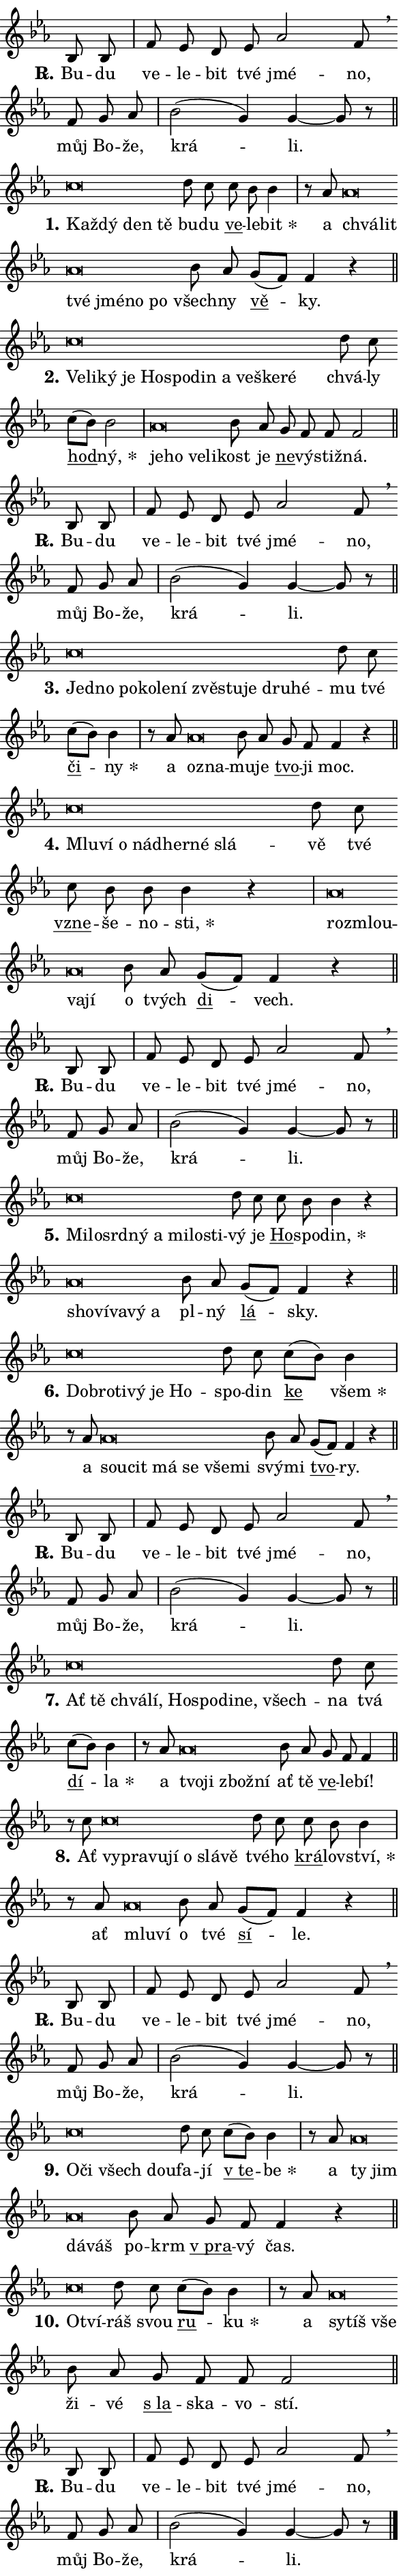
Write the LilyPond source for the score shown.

\version "2.24.0"
\header { tagline = "" }
\paper {
  indent = 0\cm
  top-margin = 0\cm
  right-margin = 0.13\cm % to fit lyric hyphens
  bottom-margin = 0\cm
  left-margin = 0\cm
  paper-width = 10\cm
  page-breaking = #ly:one-page-breaking
  system-system-spacing.basic-distance = #11
  score-system-spacing.basic-distance = #11
  ragged-last = ##f
}


%% Author: Thomas Morley
%% https://lists.gnu.org/archive/html/lilypond-user/2020-05/msg00002.html
#(define (line-position grob)
"Returns position of @var[grob} in current system:
   @code{'start}, if at first time-step
   @code{'end}, if at last time-step
   @code{'middle} otherwise
"
  (let* ((col (ly:item-get-column grob))
         (ln (ly:grob-object col 'left-neighbor))
         (rn (ly:grob-object col 'right-neighbor))
         (col-to-check-left (if (ly:grob? ln) ln col))
         (col-to-check-right (if (ly:grob? rn) rn col))
         (break-dir-left
           (and
             (ly:grob-property col-to-check-left 'non-musical #f)
             (ly:item-break-dir col-to-check-left)))
         (break-dir-right
           (and
             (ly:grob-property col-to-check-right 'non-musical #f)
             (ly:item-break-dir col-to-check-right))))
        (cond ((eqv? 1 break-dir-left) 'start)
              ((eqv? -1 break-dir-right) 'end)
              (else 'middle))))

#(define (tranparent-at-line-position vctor)
  (lambda (grob)
  "Relying on @code{line-position} select the relevant enry from @var{vctor}.
Used to determine transparency,"
    (case (line-position grob)
      ((end) (not (vector-ref vctor 0)))
      ((middle) (not (vector-ref vctor 1)))
      ((start) (not (vector-ref vctor 2))))))

noteHeadBreakVisibility =
#(define-music-function (break-visibility)(vector?)
"Makes @code{NoteHead}s transparent relying on @var{break-visibility}"
#{
  \override NoteHead.transparent =
    #(tranparent-at-line-position break-visibility)
#})

#(define delete-ledgers-for-transparent-note-heads
  (lambda (grob)
    "Reads whether a @code{NoteHead} is transparent.
If so this @code{NoteHead} is removed from @code{'note-heads} from
@var{grob}, which is supposed to be @code{LedgerLineSpanner}.
As a result ledgers are not printed for this @code{NoteHead}"
    (let* ((nhds-array (ly:grob-object grob 'note-heads))
           (nhds-list
             (if (ly:grob-array? nhds-array)
                 (ly:grob-array->list nhds-array)
                 '()))
           ;; Relies on the transparent-property being done before
           ;; Staff.LedgerLineSpanner.after-line-breaking is executed.
           ;; This is fragile ...
           (to-keep
             (remove
               (lambda (nhd)
                 (ly:grob-property nhd 'transparent #f))
               nhds-list)))
      ;; TODO find a better method to iterate over grob-arrays, similiar
      ;; to filter/remove etc for lists
      ;; For now rebuilt from scratch
      (set! (ly:grob-object grob 'note-heads)  '())
      (for-each
        (lambda (nhd)
          (ly:pointer-group-interface::add-grob grob 'note-heads nhd))
        to-keep))))

squashNotes = {
  \override NoteHead.X-extent = #'(-0.2 . 0.2)
  \override NoteHead.Y-extent = #'(-0.75 . 0)
  \override NoteHead.stencil =
    #(lambda (grob)
       (let ((pos (ly:grob-property grob 'staff-position)))
         (begin
           (if (< pos -7) (display "ERROR: Lower brevis then expected\n") (display ""))
           (if (<= pos -6) ly:text-interface::print ly:note-head::print))))
}
unSquashNotes = {
  \revert NoteHead.X-extent
  \revert NoteHead.Y-extent
  \revert NoteHead.stencil
}

hideNotes = \noteHeadBreakVisibility #begin-of-line-visible
unHideNotes = \noteHeadBreakVisibility #all-visible

% work-around for resetting accidentals
% https://lilypond.org/doc/v2.23/Documentation/notation/displaying-rhythms#unmetered-music
cadenzaMeasure = {
  \cadenzaOff
  \partial 1024 s1024
  \cadenzaOn
}

#(define-markup-command (accent layout props text) (markup?)
  "Underline accented syllable"
  (interpret-markup layout props
    #{\markup \override #'(offset . 4.3) \underline { #text }#}))

responsum = \markup \concat {
  "R" \hspace #-1.05 \path #0.1 #'((moveto 0 0.07) (lineto 0.9 0.8)) \hspace #0.05 "."
}

spaceSize = #0.6828661417322834 % exact space size for TeX Gyre Schola

\layout {
  \context {
    \Staff
    \remove "Time_signature_engraver"
    \override LedgerLineSpanner.after-line-breaking = #delete-ledgers-for-transparent-note-heads
  }
  \context {
    \Lyrics {
      \override LyricSpace.minimum-distance = \spaceSize
      \override LyricText.font-name = #"TeX Gyre Schola"
      \override LyricText.font-size = 1
      \override StanzaNumber.font-name = #"TeX Gyre Schola Bold"
      \override StanzaNumber.font-size = 1
    }
  }
  \context {
    \Score 
    \override NoteHead.text =
      #(lambda (grob) 
        (let ((pos (ly:grob-property grob 'staff-position)))
          #{\markup {
            \combine
              \halign #-0.55 \raise #(if (= pos -6) 0 0.5) \override #'(thickness . 2) \draw-line #'(3.2 . 0)
              \musicglyph "noteheads.sM1"
          }#}))
  }
}

% magnetic-lyrics.ily
%
%   written by
%     Jean Abou Samra <jean@abou-samra.fr>
%     Werner Lemberg <wl@gnu.org>
%
%   adapted by
%     Jiri Hon <jiri.hon@gmail.com>
%
% Version 2022-Apr-15

% https://www.mail-archive.com/lilypond-user@gnu.org/msg149350.html

#(define (Left_hyphen_pointer_engraver context)
   "Collect syllable-hyphen-syllable occurrences in lyrics and store
them in properties.  This engraver only looks to the left.  For
example, if the lyrics input is @code{foo -- bar}, it does the
following.

@itemize @bullet
@item
Set the @code{text} property of the @code{LyricHyphen} grob between
@q{foo} and @q{bar} to @code{foo}.

@item
Set the @code{left-hyphen} property of the @code{LyricText} grob with
text @q{foo} to the @code{LyricHyphen} grob between @q{foo} and
@q{bar}.
@end itemize

Use this auxiliary engraver in combination with the
@code{lyric-@/text::@/apply-@/magnetic-@/offset!} hook."
   (let ((hyphen #f)
         (text #f))
     (make-engraver
      (acknowledgers
       ((lyric-syllable-interface engraver grob source-engraver)
        (set! text grob)))
      (end-acknowledgers
       ((lyric-hyphen-interface engraver grob source-engraver)
        ;(when (not (grob::has-interface grob 'lyric-space-interface))
          (set! hyphen grob)));)
      ((stop-translation-timestep engraver)
       (when (and text hyphen)
         (ly:grob-set-object! text 'left-hyphen hyphen))
       (set! text #f)
       (set! hyphen #f)))))

#(define (lyric-text::apply-magnetic-offset! grob)
   "If the space between two syllables is less than the value in
property @code{LyricText@/.details@/.squash-threshold}, move the right
syllable to the left so that it gets concatenated with the left
syllable.

Use this function as a hook for
@code{LyricText@/.after-@/line-@/breaking} if the
@code{Left_@/hyphen_@/pointer_@/engraver} is active."
   (let ((hyphen (ly:grob-object grob 'left-hyphen #f)))
     (when hyphen
       (let ((left-text (ly:spanner-bound hyphen LEFT)))
         (when (grob::has-interface left-text 'lyric-syllable-interface)
           (let* ((common (ly:grob-common-refpoint grob left-text X))
                  (this-x-ext (ly:grob-extent grob common X))
                  (left-x-ext
                   (begin
                     ;; Trigger magnetism for left-text.
                     (ly:grob-property left-text 'after-line-breaking)
                     (ly:grob-extent left-text common X)))
                  ;; `delta` is the gap width between two syllables.
                  (delta (- (interval-start this-x-ext)
                            (interval-end left-x-ext)))
                  (details (ly:grob-property grob 'details))
                  (threshold (assoc-get 'squash-threshold details 0.2)))
             (when (< delta threshold)
               (let* (;; We have to manipulate the input text so that
                      ;; ligatures crossing syllable boundaries are not
                      ;; disabled.  For languages based on the Latin
                      ;; script this is essentially a beautification.
                      ;; However, for non-Western scripts it can be a
                      ;; necessity.
                      (lt (ly:grob-property left-text 'text))
                      (rt (ly:grob-property grob 'text))
                      (is-space (grob::has-interface hyphen 'lyric-space-interface))
                      (space (if is-space " " ""))
                      (extra-delta (if is-space spaceSize 0))
                      ;; Append new syllable.
                      (ltrt-space (if (and (string? lt) (string? rt))
                                (string-append lt space rt)
                                (make-concat-markup (list lt space rt))))
                      ;; Right-align `ltrt` to the right side.
                      (ltrt-space-markup (grob-interpret-markup
                               grob
                               (make-translate-markup
                                (cons (interval-length this-x-ext) 0)
                                (make-right-align-markup ltrt-space)))))
                 (begin
                   ;; Don't print `left-text`.
                   (ly:grob-set-property! left-text 'stencil #f)
                   ;; Set text and stencil (which holds all collected
                   ;; syllables so far) and shift it to the left.
                   (ly:grob-set-property! grob 'text ltrt-space)
                   (ly:grob-set-property! grob 'stencil ltrt-space-markup)
                   (ly:grob-translate-axis! grob (- (- delta extra-delta)) X))))))))))


#(define (lyric-hyphen::displace-bounds-first grob)
   ;; Make very sure this callback isn't triggered too early.
   (let ((left (ly:spanner-bound grob LEFT))
         (right (ly:spanner-bound grob RIGHT)))
     (ly:grob-property left 'after-line-breaking)
     (ly:grob-property right 'after-line-breaking)
     (ly:lyric-hyphen::print grob)))

squashThreshold = #0.4

\layout {
  \context {
    \Lyrics
    \consists #Left_hyphen_pointer_engraver
    \override LyricText.after-line-breaking =
      #lyric-text::apply-magnetic-offset!
    \override LyricHyphen.stencil = #lyric-hyphen::displace-bounds-first
    \override LyricText.details.squash-threshold = \squashThreshold
    \override LyricHyphen.minimum-distance = 0
    \override LyricHyphen.minimum-length = \squashThreshold
  }
}

squashText = \override LyricText.details.squash-threshold = 9999
unSquashText = \override LyricText.details.squash-threshold = \squashThreshold

leftText = \override LyricText.self-alignment-X = #LEFT
unLeftText = \revert LyricText.self-alignment-X

starOffset = #(lambda (grob) 
                (let ((x_offset (ly:self-alignment-interface::aligned-on-x-parent grob)))
                  (if (= x_offset 0) 0 (+ x_offset 1.2))))

star = #(define-music-function (syllable)(string?)
"Append star separator at the end of a syllable"
#{
  \once \override LyricText.X-offset = #starOffset
  \lyricmode { \markup {
    #syllable
    \override #'((font-name . "TeX Gyre Schola Bold")) \hspace #0.2 \lower #0.65 \larger "*"
  } }
#})

starAccent = #(define-music-function (syllable)(string?)
"Append star separator at the end of a syllable and make accent"
#{
  \once \override LyricText.X-offset = #starOffset
  \lyricmode { \markup {
    \accent #syllable
    \override #'((font-name . "TeX Gyre Schola Bold")) \hspace #0.2 \lower #0.65 \larger "*"
  } }
#})

breath = #(define-music-function (syllable)(string?)
"Append breathing indicator at the end of a syllable"
#{
  \lyricmode { \markup { #syllable "+" } }
#})

optionalBreath = #(define-music-function (syllable)(string?)
"Append optional breathing indicator at the end of a syllable"
#{
  \lyricmode { \markup { #syllable "(+)" } }
#})


\score {
    <<
        \new Voice = "melody" { \cadenzaOn \key es \major \relative { bes8 bes \cadenzaMeasure \bar "|" f' es d es as2 f8 \breathe \bar "" f g as \cadenzaMeasure \bar "|" bes2( g4) g~ g8 r \cadenzaMeasure \bar "||" \break } }
        \new Lyrics \lyricsto "melody" { \lyricmode { \set stanza = \responsum
Bu -- du ve -- le -- bit tvé jmé -- no, můj Bo -- že, krá -- li. } }
    >>
    \layout {}
}

\score {
    <<
        \new Voice = "melody" { \cadenzaOn \key es \major \relative { \squashNotes c''\breve*1/16 \hideNotes \breve*1/16 \bar "" \breve*1/16 \breve*1/16 \bar "" \unHideNotes \unSquashNotes d8 c \bar "" c bes bes4 \cadenzaMeasure \bar "|" r8 as8 \squashNotes as\breve*1/16 \hideNotes \breve*1/16 \bar "" \breve*1/16 \bar "" \breve*1/16 \bar "" \breve*1/16 \breve*1/16 \bar "" \unHideNotes \unSquashNotes bes8 as \bar "" g[( f)] f4 r \cadenzaMeasure \bar "||" \break } }
        \new Lyrics \lyricsto "melody" { \lyricmode { \set stanza = "1."
\leftText Kaž -- \squashText dý den tě \unLeftText \unSquashText bu -- du \markup \accent ve -- le -- \star bit a \leftText chvá -- \squashText lit tvé jmé -- no po \unLeftText \unSquashText všech -- ny \markup \accent vě -- ky. } }
    >>
    \layout {}
}

\score {
    <<
        \new Voice = "melody" { \cadenzaOn \key es \major \relative { \squashNotes c''\breve*1/16 \hideNotes \breve*1/16 \bar "" \breve*1/16 \bar "" \breve*1/16 \bar "" \breve*1/16 \bar "" \breve*1/16 \bar "" \breve*1/16 \bar "" \breve*1/16 \bar "" \breve*1/16 \bar "" \breve*1/16 \breve*1/16 \bar "" \unHideNotes \unSquashNotes d8 c \bar "" c[( bes)] bes2 \cadenzaMeasure \bar "|" \squashNotes as\breve*1/16 \hideNotes \breve*1/16 \bar "" \breve*1/16 \breve*1/16 \bar "" \unHideNotes \unSquashNotes bes8 as \bar "" g f f f2 \cadenzaMeasure \bar "||" \break } }
        \new Lyrics \lyricsto "melody" { \lyricmode { \set stanza = "2."
\leftText Ve -- \squashText li -- ký je Ho -- spo -- din a ve -- ške -- ré \unLeftText \unSquashText chvá -- ly \markup \accent hod -- \star ný, \leftText je -- \squashText ho ve -- li -- \unLeftText \unSquashText kost je \markup \accent ne -- vý -- stiž -- ná. } }
    >>
    \layout {}
}

\score {
    <<
        \new Voice = "melody" { \cadenzaOn \key es \major \relative { bes8 bes \cadenzaMeasure \bar "|" f' es d es as2 f8 \breathe \bar "" f g as \cadenzaMeasure \bar "|" bes2( g4) g~ g8 r \cadenzaMeasure \bar "||" \break } }
        \new Lyrics \lyricsto "melody" { \lyricmode { \set stanza = \responsum
Bu -- du ve -- le -- bit tvé jmé -- no, můj Bo -- že, krá -- li. } }
    >>
    \layout {}
}

\score {
    <<
        \new Voice = "melody" { \cadenzaOn \key es \major \relative { \squashNotes c''\breve*1/16 \hideNotes \breve*1/16 \bar "" \breve*1/16 \bar "" \breve*1/16 \bar "" \breve*1/16 \bar "" \breve*1/16 \bar "" \breve*1/16 \bar "" \breve*1/16 \bar "" \breve*1/16 \bar "" \breve*1/16 \breve*1/16 \bar "" \unHideNotes \unSquashNotes d8 c \bar "" c[( bes)] bes4 \cadenzaMeasure \bar "|" r8 as8 \squashNotes as\breve*1/16 \hideNotes \breve*1/16 \bar "" \unHideNotes \unSquashNotes bes8 as \bar "" g f f4 r \cadenzaMeasure \bar "||" \break } }
        \new Lyrics \lyricsto "melody" { \lyricmode { \set stanza = "3."
\leftText Jed -- \squashText no po -- ko -- le -- ní zvě -- stu -- je dru -- hé -- \unLeftText \unSquashText mu tvé \markup \accent či -- \star ny a \leftText o -- \squashText zna -- \unLeftText \unSquashText mu -- je \markup \accent tvo -- ji moc. } }
    >>
    \layout {}
}

\score {
    <<
        \new Voice = "melody" { \cadenzaOn \key es \major \relative { \squashNotes c''\breve*1/16 \hideNotes \breve*1/16 \bar "" \breve*1/16 \bar "" \breve*1/16 \bar "" \breve*1/16 \bar "" \breve*1/16 \breve*1/16 \bar "" \unHideNotes \unSquashNotes d8 c \bar "" c bes bes bes4 r \cadenzaMeasure \bar "|" \squashNotes as\breve*1/16 \hideNotes \breve*1/16 \bar "" \breve*1/16 \breve*1/16 \bar "" \unHideNotes \unSquashNotes bes8 as \bar "" g[( f)] f4 r \cadenzaMeasure \bar "||" \break } }
        \new Lyrics \lyricsto "melody" { \lyricmode { \set stanza = "4."
\leftText Mlu -- \squashText ví o nád -- her -- né slá -- \unLeftText \unSquashText vě tvé \markup \accent vzne -- še -- no -- \star sti, \leftText roz -- \squashText mlou -- va -- jí \unLeftText \unSquashText o tvých \markup \accent di -- vech. } }
    >>
    \layout {}
}

\score {
    <<
        \new Voice = "melody" { \cadenzaOn \key es \major \relative { bes8 bes \cadenzaMeasure \bar "|" f' es d es as2 f8 \breathe \bar "" f g as \cadenzaMeasure \bar "|" bes2( g4) g~ g8 r \cadenzaMeasure \bar "||" \break } }
        \new Lyrics \lyricsto "melody" { \lyricmode { \set stanza = \responsum
Bu -- du ve -- le -- bit tvé jmé -- no, můj Bo -- že, krá -- li. } }
    >>
    \layout {}
}

\score {
    <<
        \new Voice = "melody" { \cadenzaOn \key es \major \relative { \squashNotes c''\breve*1/16 \hideNotes \breve*1/16 \bar "" \breve*1/16 \bar "" \breve*1/16 \bar "" \breve*1/16 \bar "" \breve*1/16 \bar "" \breve*1/16 \breve*1/16 \bar "" \unHideNotes \unSquashNotes d8 c \bar "" c bes bes4 r \cadenzaMeasure \bar "|" \squashNotes as\breve*1/16 \hideNotes \breve*1/16 \bar "" \breve*1/16 \bar "" \breve*1/16 \breve*1/16 \bar "" \unHideNotes \unSquashNotes bes8 as \bar "" g[( f)] f4 r \cadenzaMeasure \bar "||" \break } }
        \new Lyrics \lyricsto "melody" { \lyricmode { \set stanza = "5."
\leftText Mi -- \squashText lo -- srd -- ný a mi -- lo -- sti -- \unLeftText \unSquashText vý je \markup \accent Ho -- spo -- \star din, \leftText sho -- \squashText ví -- va -- vý a \unLeftText \unSquashText pl -- ný \markup \accent lá -- sky. } }
    >>
    \layout {}
}

\score {
    <<
        \new Voice = "melody" { \cadenzaOn \key es \major \relative { \squashNotes c''\breve*1/16 \hideNotes \breve*1/16 \bar "" \breve*1/16 \bar "" \breve*1/16 \bar "" \breve*1/16 \breve*1/16 \bar "" \unHideNotes \unSquashNotes d8 c \bar "" c[( bes)] bes4 \cadenzaMeasure \bar "|" r8 as8 \squashNotes as\breve*1/16 \hideNotes \breve*1/16 \bar "" \breve*1/16 \bar "" \breve*1/16 \bar "" \breve*1/16 \breve*1/16 \bar "" \unHideNotes \unSquashNotes bes8 as \bar "" g[( f)] f4 r \cadenzaMeasure \bar "||" \break } }
        \new Lyrics \lyricsto "melody" { \lyricmode { \set stanza = "6."
\leftText Dob -- \squashText ro -- ti -- vý je Ho -- \unLeftText \unSquashText spo -- din \markup \accent ke \star všem a \leftText sou -- \squashText cit má se vše -- mi \unLeftText \unSquashText svý -- mi \markup \accent tvo -- ry. } }
    >>
    \layout {}
}

\score {
    <<
        \new Voice = "melody" { \cadenzaOn \key es \major \relative { bes8 bes \cadenzaMeasure \bar "|" f' es d es as2 f8 \breathe \bar "" f g as \cadenzaMeasure \bar "|" bes2( g4) g~ g8 r \cadenzaMeasure \bar "||" \break } }
        \new Lyrics \lyricsto "melody" { \lyricmode { \set stanza = \responsum
Bu -- du ve -- le -- bit tvé jmé -- no, můj Bo -- že, krá -- li. } }
    >>
    \layout {}
}

\score {
    <<
        \new Voice = "melody" { \cadenzaOn \key es \major \relative { \squashNotes c''\breve*1/16 \hideNotes \breve*1/16 \bar "" \breve*1/16 \bar "" \breve*1/16 \bar "" \breve*1/16 \bar "" \breve*1/16 \bar "" \breve*1/16 \bar "" \breve*1/16 \breve*1/16 \bar "" \unHideNotes \unSquashNotes d8 c \bar "" c[( bes)] bes4 \cadenzaMeasure \bar "|" r8 as8 \squashNotes as\breve*1/16 \hideNotes \breve*1/16 \bar "" \breve*1/16 \breve*1/16 \bar "" \unHideNotes \unSquashNotes bes8 as \bar "" g f f4 \cadenzaMeasure \bar "||" \break } }
        \new Lyrics \lyricsto "melody" { \lyricmode { \set stanza = "7."
\leftText Ať \squashText tě chvá -- lí, Ho -- spo -- di -- ne, všech -- \unLeftText \unSquashText na tvá \markup \accent dí -- \star la a \leftText tvo -- \squashText ji zbož -- ní \unLeftText \unSquashText ať tě \markup \accent ve -- le -- bí! } }
    >>
    \layout {}
}

\score {
    <<
        \new Voice = "melody" { \cadenzaOn \key es \major \relative { r8 c''8 \squashNotes c\breve*1/16 \hideNotes \breve*1/16 \bar "" \breve*1/16 \bar "" \breve*1/16 \bar "" \breve*1/16 \bar "" \breve*1/16 \breve*1/16 \bar "" \unHideNotes \unSquashNotes d8 c \bar "" c bes bes4 \cadenzaMeasure \bar "|" r8 as8 \squashNotes as\breve*1/16 \hideNotes \breve*1/16 \bar "" \unHideNotes \unSquashNotes bes8 as \bar "" g[( f)] f4 r \cadenzaMeasure \bar "||" \break } }
        \new Lyrics \lyricsto "melody" { \lyricmode { \set stanza = "8."
Ať \leftText vy -- \squashText pra -- vu -- jí o slá -- vě \unLeftText \unSquashText tvé -- ho \markup \accent krá -- lov -- \star ství, ať \leftText mlu -- \squashText ví \unLeftText \unSquashText o tvé \markup \accent sí -- le. } }
    >>
    \layout {}
}

\score {
    <<
        \new Voice = "melody" { \cadenzaOn \key es \major \relative { bes8 bes \cadenzaMeasure \bar "|" f' es d es as2 f8 \breathe \bar "" f g as \cadenzaMeasure \bar "|" bes2( g4) g~ g8 r \cadenzaMeasure \bar "||" \break } }
        \new Lyrics \lyricsto "melody" { \lyricmode { \set stanza = \responsum
Bu -- du ve -- le -- bit tvé jmé -- no, můj Bo -- že, krá -- li. } }
    >>
    \layout {}
}

\score {
    <<
        \new Voice = "melody" { \cadenzaOn \key es \major \relative { \squashNotes c''\breve*1/16 \hideNotes \breve*1/16 \bar "" \breve*1/16 \breve*1/16 \bar "" \unHideNotes \unSquashNotes d8 c \bar "" c[( bes)] bes4 \cadenzaMeasure \bar "|" r8 as8 \squashNotes as\breve*1/16 \hideNotes \breve*1/16 \bar "" \breve*1/16 \breve*1/16 \bar "" \unHideNotes \unSquashNotes bes8 as \bar "" g f f4 r \cadenzaMeasure \bar "||" \break } }
        \new Lyrics \lyricsto "melody" { \lyricmode { \set stanza = "9."
\leftText O -- \squashText či všech dou -- \unLeftText \unSquashText fa -- jí \markup \accent "v te" -- \star be a \leftText ty \squashText jim dá -- váš \unLeftText \unSquashText po -- krm \markup \accent "v pra" -- vý čas. } }
    >>
    \layout {}
}

\score {
    <<
        \new Voice = "melody" { \cadenzaOn \key es \major \relative { \squashNotes c''\breve*1/16 \hideNotes \breve*1/16 \bar "" \unHideNotes \unSquashNotes d8 c \bar "" c[( bes)] bes4 \cadenzaMeasure \bar "|" r8 as8 \squashNotes as\breve*1/16 \hideNotes \breve*1/16 \breve*1/16 \bar "" \unHideNotes \unSquashNotes bes8 as \bar "" g f f f2 \cadenzaMeasure \bar "||" \break } }
        \new Lyrics \lyricsto "melody" { \lyricmode { \set stanza = "10."
\leftText O -- \squashText tví -- \unLeftText \unSquashText ráš svou \markup \accent ru -- \star ku a \leftText sy -- \squashText tíš vše \unLeftText \unSquashText ži -- vé \markup \accent "s la" -- ska -- vo -- stí. } }
    >>
    \layout {}
}

\score {
    <<
        \new Voice = "melody" { \cadenzaOn \key es \major \relative { bes8 bes \cadenzaMeasure \bar "|" f' es d es as2 f8 \breathe \bar "" f g as \cadenzaMeasure \bar "|" bes2( g4) g~ g8 r \cadenzaMeasure \bar "||" \break } \bar "|." }
        \new Lyrics \lyricsto "melody" { \lyricmode { \set stanza = \responsum
Bu -- du ve -- le -- bit tvé jmé -- no, můj Bo -- že, krá -- li. } }
    >>
    \layout {}
}
